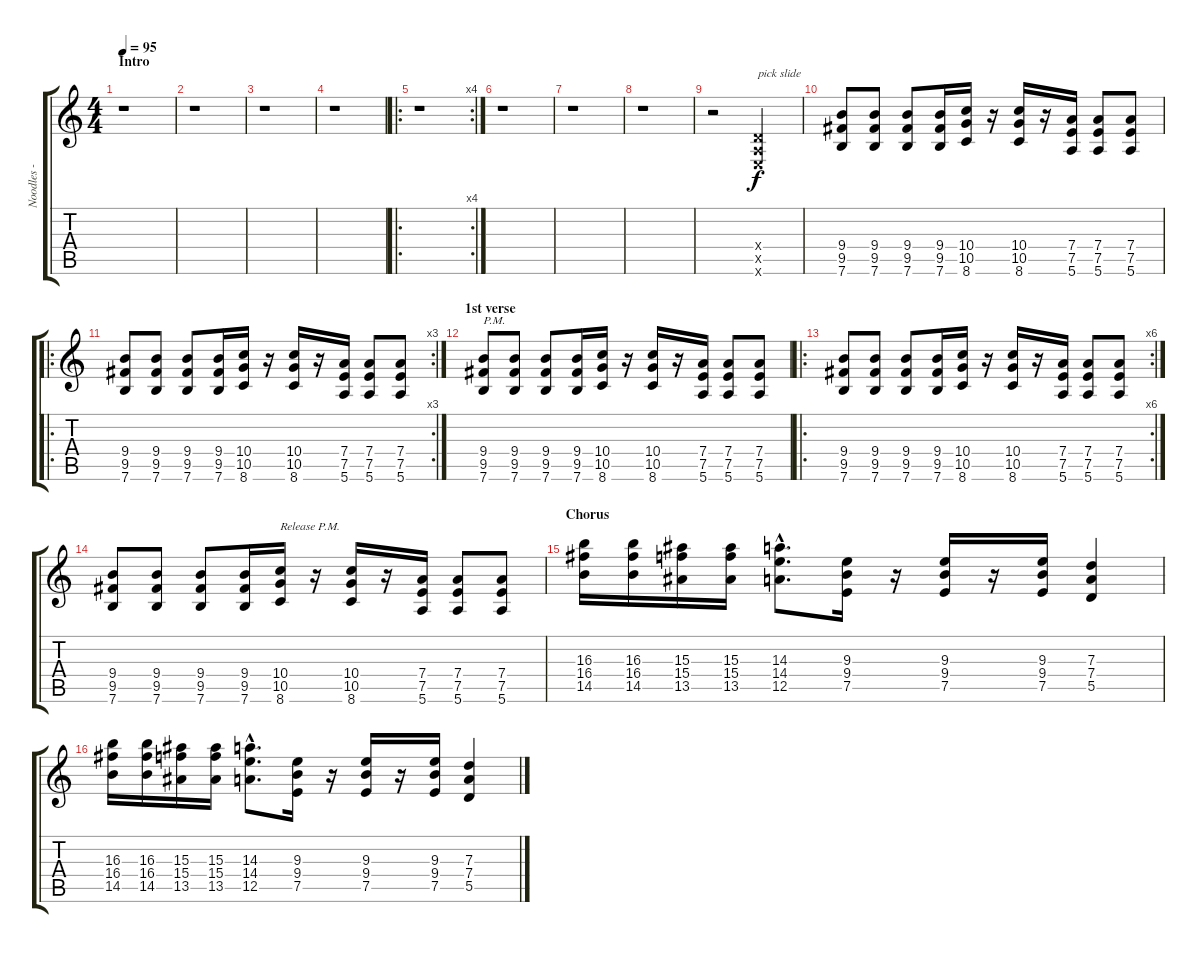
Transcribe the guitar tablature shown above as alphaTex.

\track ("Noodles - Guitar" "Noodles - ") {instrument distortionguitar}
\staff {score tabs}
\tuning (E4 B3 G3 D3 A2 E2) {hide}
\ts (4 4)
\section ("" "Intro")
\tempo 95
\clef g2
\ks c
r.1{dy f instrument distortionguitar} |
r.1 |
r.1 |
r.1 |
\ro
\rc 4
r.1 |
r.1 |
r.1 |
r.1 |
r.2 (0.4{x} 0.5{x} 0.6{x}).2{txt "pick slide"} |
(9.4 9.5 7.6).8 (9.4 9.5 7.6).8 (9.4 9.5 7.6).8 (9.4 9.5 7.6).16 (10.4 10.5 8.6).16 r.16 (10.4 10.5 8.6).16 r.16 (7.4 7.5 5.6).16 (7.4 7.5 5.6).8 (7.4 7.5 5.6).8 |
\ro
\rc 3
(9.4 9.5 7.6).8 (9.4 9.5 7.6).8 (9.4 9.5 7.6).8 (9.4 9.5 7.6).16 (10.4 10.5 8.6).16 r.16 (10.4 10.5 8.6).16 r.16 (7.4 7.5 5.6).16 (7.4 7.5 5.6).8 (7.4 7.5 5.6).8 |
\section ("" "1st verse")
(9.4 9.5 7.6).8{txt "P.M." instrument electricguitarmuted} (9.4 9.5 7.6).8 (9.4 9.5 7.6).8 (9.4 9.5 7.6).16 (10.4 10.5 8.6).16 r.16 (10.4 10.5 8.6).16 r.16 (7.4 7.5 5.6).16 (7.4 7.5 5.6).8 (7.4 7.5 5.6).8 |
\ro
\rc 6
(9.4 9.5 7.6).8 (9.4 9.5 7.6).8 (9.4 9.5 7.6).8 (9.4 9.5 7.6).16 (10.4 10.5 8.6).16 r.16 (10.4 10.5 8.6).16 r.16 (7.4 7.5 5.6).16 (7.4 7.5 5.6).8 (7.4 7.5 5.6).8 |
(9.4 9.5 7.6).8 (9.4 9.5 7.6).8 (9.4 9.5 7.6).8 (9.4 9.5 7.6).16 (10.4 10.5 8.6).16{txt "Release P.M." instrument distortionguitar} r.16 (10.4 10.5 8.6).16 r.16 (7.4 7.5 5.6).16 (7.4 7.5 5.6).8 (7.4 7.5 5.6).8 |
\section ("" "Chorus")
(16.3 16.4 14.5).16 (16.3 16.4 14.5).16 (15.3 15.4 13.5).16 (15.3 15.4 13.5).16 (14.3{hac} 14.4{hac} 12.5{hac}).8{d} (9.3 9.4 7.5).16 r.16 (9.3 9.4 7.5).16 r.16 (9.3 9.4 7.5).16 (7.3 7.4 5.5).4 |
(16.3 16.4 14.5).16 (16.3 16.4 14.5).16 (15.3 15.4 13.5).16 (15.3 15.4 13.5).16 (14.3{hac} 14.4{hac} 12.5{hac}).8{d} (9.3 9.4 7.5).16 r.16 (9.3 9.4 7.5).16 r.16 (9.3 9.4 7.5).16 (7.3 7.4 5.5).4
